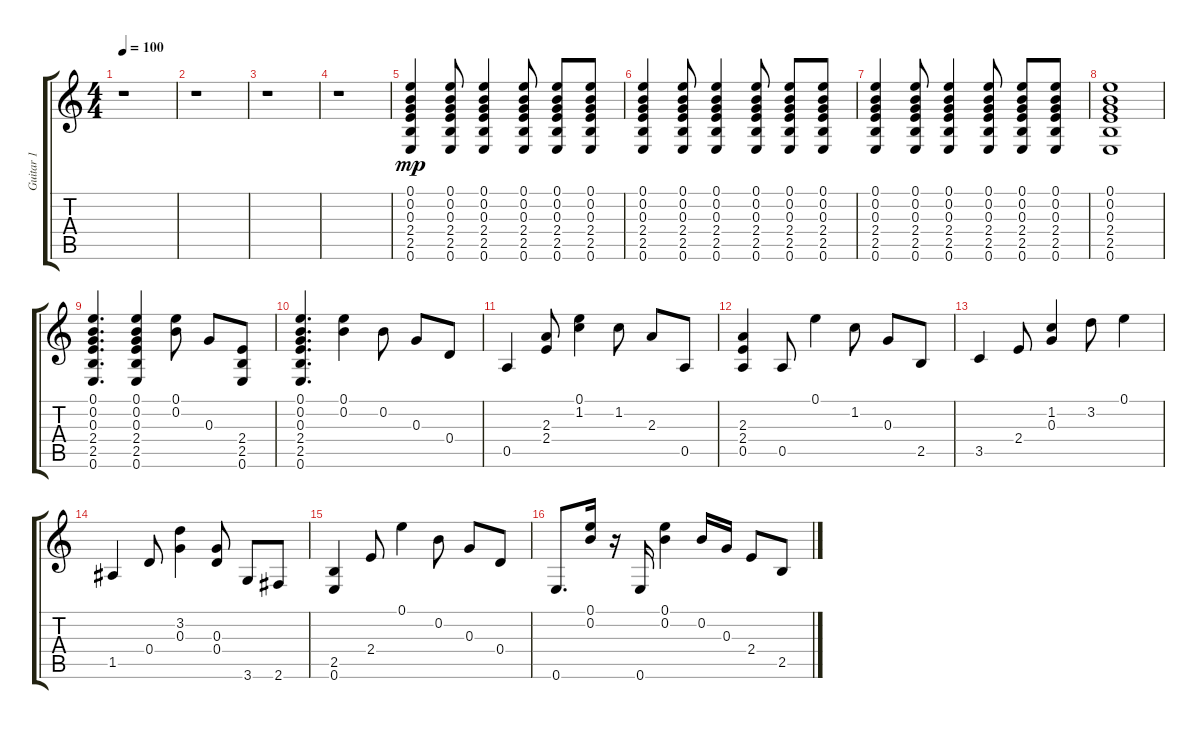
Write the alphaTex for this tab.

\track ("Guitar 1" "Guitar 1") {instrument acousticguitarsteel}
\staff {score tabs}
\tuning (E4 B3 G3 D3 A2 E2) {hide}
\ts (4 4)
\tempo 100
\clef g2
\ks c
r.1{dy mp} |
r.1 |
r.1 |
r.1 |
(0.1 0.2 0.3 2.4 2.5 0.6).4 (0.1 0.2 0.3 2.4 2.5 0.6).8 (0.1 0.2 0.3 2.4 2.5 0.6).4 (0.1 0.2 0.3 2.4 2.5 0.6).8 (0.1 0.2 0.3 2.4 2.5 0.6).8 (0.1 0.2 0.3 2.4 2.5 0.6).8 |
(0.1 0.2 0.3 2.4 2.5 0.6).4 (0.1 0.2 0.3 2.4 2.5 0.6).8 (0.1 0.2 0.3 2.4 2.5 0.6).4 (0.1 0.2 0.3 2.4 2.5 0.6).8 (0.1 0.2 0.3 2.4 2.5 0.6).8 (0.1 0.2 0.3 2.4 2.5 0.6).8 |
(0.1 0.2 0.3 2.4 2.5 0.6).4 (0.1 0.2 0.3 2.4 2.5 0.6).8 (0.1 0.2 0.3 2.4 2.5 0.6).4 (0.1 0.2 0.3 2.4 2.5 0.6).8 (0.1 0.2 0.3 2.4 2.5 0.6).8 (0.1 0.2 0.3 2.4 2.5 0.6).8 |
(0.1 0.2 0.3 2.4 2.5 0.6).1 |
(0.1 0.2 0.3 2.4 2.5 0.6).4{d} (0.1 0.2 0.3 2.4 2.5 0.6).4 (0.1 0.2).8 0.3.8 (2.4 2.5 0.6).8 |
(0.1 0.2 0.3 2.4 2.5 0.6).4{d} (0.1 0.2).4 0.2.8 0.3.8 0.4.8 |
0.5.4 (2.3 2.4).8 (0.1 1.2).4 1.2.8 2.3.8 0.5.8 |
(2.3 2.4 0.5).4 0.5.8 0.1.4 1.2.8 0.3.8 2.5.8 |
3.5.4 2.4.8 (1.2 0.3).4 3.2.8 0.1.4 |
1.5.4 0.4.8 (3.2 0.3).4 (0.3 0.4).8 3.6.8 2.6.8 |
(2.5 0.6).4 2.4.8 0.1.4 0.2.8 0.3.8 0.4.8 |
0.6.8{d} (0.1 0.2).16 r.16 0.6.16 (0.1 0.2).4 0.2.16 0.3.16 2.4.8 2.5.8
